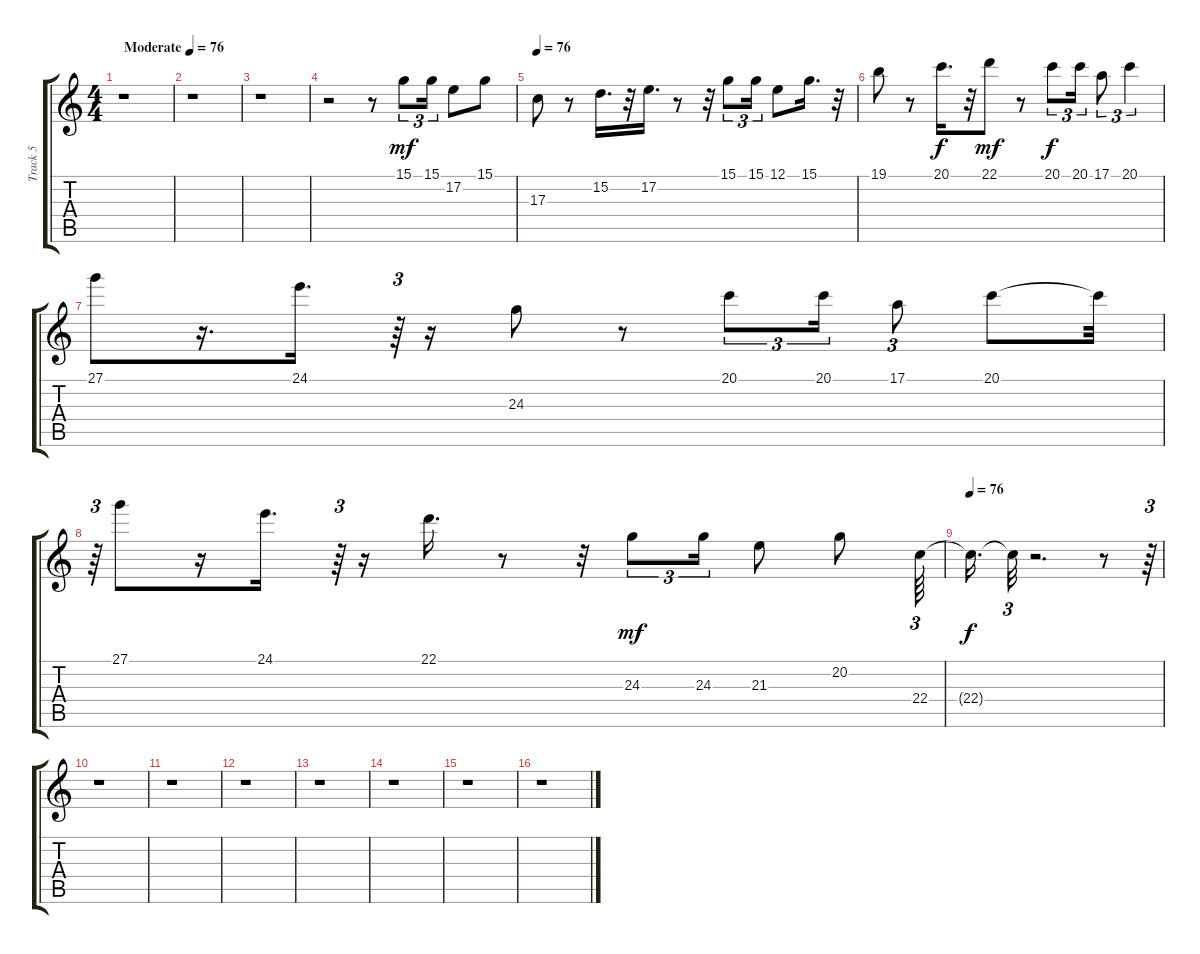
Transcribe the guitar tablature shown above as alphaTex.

\track ("Track 5" "Track 5") {instrument stringensemble2}
\staff {score tabs}
\tuning (E4 B3 G3 D3 A2 E2) {hide}
\ts (4 4)
\tempo (76 "Moderate")
\clef g2
\ks c
r.1{dy mf instrument stringensemble2} |
r.1 |
r.1 |
r.2 r.8 15.1.8{tu (3 2)} 15.1.16{tu (3 2)} 17.2.8 15.1.8 |
\tempo 76
17.3.8 r.8 15.2.16{d} r.32 17.2.16{d} r.8 r.32 15.1.8{tu (3 2)} 15.1.16{tu (3 2)} 12.1.8 15.1.16{d} r.32 |
19.1.8 r.8 20.1.16{d dy f} r.32 22.1.8{dy mf} r.8 20.1.8{tu (3 2) dy f} 20.1.16{tu (3 2)} 17.1.8{tu (3 2)} 20.1.4{tu (3 2)} |
27.1.8 r.16{d} 24.1.16{d} r.64{tu (3 2)} r.16 24.3.8 r.8 20.1.8{tu (3 2)} 20.1.16{tu (3 2)} 17.1.8{tu (3 2)} 20.1.8 20.1{t}.32 |
r.64{tu (3 2)} 27.1.8 r.16 24.1.16{d} r.64{tu (3 2)} r.16 22.1.16{d} r.8 r.32 24.3.8{tu (3 2) dy mf} 24.3.16{tu (3 2)} 21.3.8 20.2.8 22.4.64{tu (3 2)} |
\tempo 76
22.4{t}.16{d dy f} 22.4{t}.32{tu (3 2)} r.2{d} r.8 r.64{tu (3 2)} |
r.1 |
r.1 |
r.1 |
r.1 |
r.1 |
r.1 |
r.1
